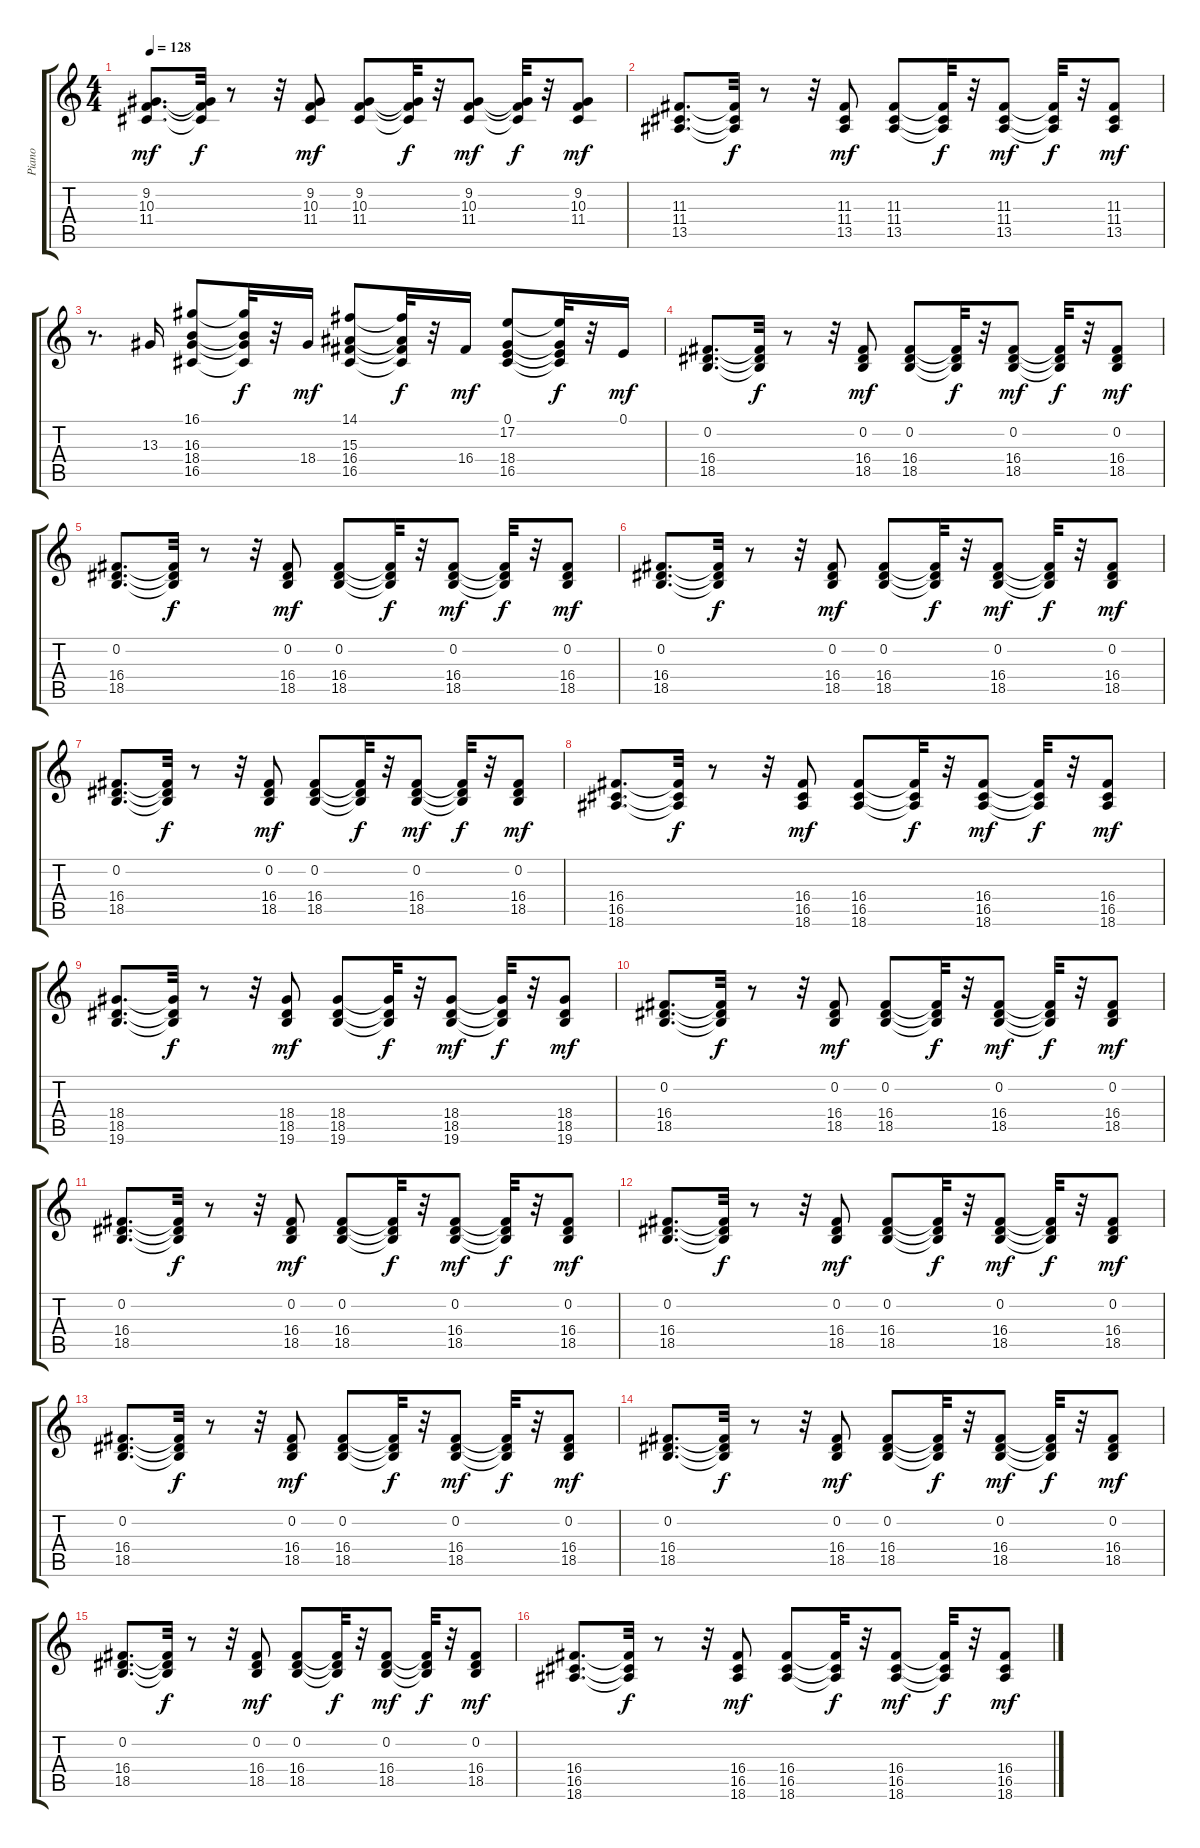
\track ("Piano" "Piano") {instrument acousticgrandpiano}
\staff {score tabs}
\tuning (E4 B3 G3 D3 A2 E2) {hide}
\ts (4 4)
\tempo 128
\clef g2
\ks c
(9.2 10.3 11.4).8{d dy mf} (9.2{t} 10.3{t} 11.4{t}).32{dy f} r.8 r.32 (9.2 10.3 11.4).8{dy mf} (9.2 10.3 11.4).8 (9.2{t} 10.3{t} 11.4{t}).32{dy f} r.32 (9.2 10.3 11.4).8{dy mf} (9.2{t} 10.3{t} 11.4{t}).32{dy f} r.32 (9.2 10.3 11.4).8{dy mf} |
(11.3 11.4 13.5).8{d} (11.3{t} 11.4{t} 13.5{t}).32{dy f} r.8 r.32 (11.3 11.4 13.5).8{dy mf} (11.3 11.4 13.5).8 (11.3{t} 11.4{t} 13.5{t}).32{dy f} r.32 (11.3 11.4 13.5).8{dy mf} (11.3{t} 11.4{t} 13.5{t}).32{dy f} r.32 (11.3 11.4 13.5).8{dy mf} |
r.8{d} 13.3.16 (16.1 16.3 18.4 16.5).8 (16.1{t} 16.3{t} 18.4{t} 16.5{t}).32{dy f} r.32 18.4.16{dy mf} (14.1 15.3 16.4 16.5).8 (14.1{t} 15.3{t} 16.4{t} 16.5{t}).32{dy f} r.32 16.4.16{dy mf} (0.1 17.2 18.4 16.5).8 (0.1{t} 17.2{t} 18.4{t} 16.5{t}).32{dy f} r.32 0.1.16{dy mf} |
(0.2 16.4 18.5).8{d} (0.2{t} 16.4{t} 18.5{t}).32{dy f} r.8 r.32 (0.2 16.4 18.5).8{dy mf} (0.2 16.4 18.5).8 (0.2{t} 16.4{t} 18.5{t}).32{dy f} r.32 (0.2 16.4 18.5).8{dy mf} (0.2{t} 16.4{t} 18.5{t}).32{dy f} r.32 (0.2 16.4 18.5).8{dy mf} |
(0.2 16.4 18.5).8{d} (0.2{t} 16.4{t} 18.5{t}).32{dy f} r.8 r.32 (0.2 16.4 18.5).8{dy mf} (0.2 16.4 18.5).8 (0.2{t} 16.4{t} 18.5{t}).32{dy f} r.32 (0.2 16.4 18.5).8{dy mf} (0.2{t} 16.4{t} 18.5{t}).32{dy f} r.32 (0.2 16.4 18.5).8{dy mf} |
(0.2 16.4 18.5).8{d} (0.2{t} 16.4{t} 18.5{t}).32{dy f} r.8 r.32 (0.2 16.4 18.5).8{dy mf} (0.2 16.4 18.5).8 (0.2{t} 16.4{t} 18.5{t}).32{dy f} r.32 (0.2 16.4 18.5).8{dy mf} (0.2{t} 16.4{t} 18.5{t}).32{dy f} r.32 (0.2 16.4 18.5).8{dy mf} |
(0.2 16.4 18.5).8{d} (0.2{t} 16.4{t} 18.5{t}).32{dy f} r.8 r.32 (0.2 16.4 18.5).8{dy mf} (0.2 16.4 18.5).8 (0.2{t} 16.4{t} 18.5{t}).32{dy f} r.32 (0.2 16.4 18.5).8{dy mf} (0.2{t} 16.4{t} 18.5{t}).32{dy f} r.32 (0.2 16.4 18.5).8{dy mf} |
(16.4 16.5 18.6).8{d} (16.4{t} 16.5{t} 18.6{t}).32{dy f} r.8 r.32 (16.4 16.5 18.6).8{dy mf} (16.4 16.5 18.6).8 (16.4{t} 16.5{t} 18.6{t}).32{dy f} r.32 (16.4 16.5 18.6).8{dy mf} (16.4{t} 16.5{t} 18.6{t}).32{dy f} r.32 (16.4 16.5 18.6).8{dy mf} |
(18.4 18.5 19.6).8{d} (18.4{t} 18.5{t} 19.6{t}).32{dy f} r.8 r.32 (18.4 18.5 19.6).8{dy mf} (18.4 18.5 19.6).8 (18.4{t} 18.5{t} 19.6{t}).32{dy f} r.32 (18.4 18.5 19.6).8{dy mf} (18.4{t} 18.5{t} 19.6{t}).32{dy f} r.32 (18.4 18.5 19.6).8{dy mf} |
(0.2 16.4 18.5).8{d} (0.2{t} 16.4{t} 18.5{t}).32{dy f} r.8 r.32 (0.2 16.4 18.5).8{dy mf} (0.2 16.4 18.5).8 (0.2{t} 16.4{t} 18.5{t}).32{dy f} r.32 (0.2 16.4 18.5).8{dy mf} (0.2{t} 16.4{t} 18.5{t}).32{dy f} r.32 (0.2 16.4 18.5).8{dy mf} |
(0.2 16.4 18.5).8{d} (0.2{t} 16.4{t} 18.5{t}).32{dy f} r.8 r.32 (0.2 16.4 18.5).8{dy mf} (0.2 16.4 18.5).8 (0.2{t} 16.4{t} 18.5{t}).32{dy f} r.32 (0.2 16.4 18.5).8{dy mf} (0.2{t} 16.4{t} 18.5{t}).32{dy f} r.32 (0.2 16.4 18.5).8{dy mf} |
(0.2 16.4 18.5).8{d} (0.2{t} 16.4{t} 18.5{t}).32{dy f} r.8 r.32 (0.2 16.4 18.5).8{dy mf} (0.2 16.4 18.5).8 (0.2{t} 16.4{t} 18.5{t}).32{dy f} r.32 (0.2 16.4 18.5).8{dy mf} (0.2{t} 16.4{t} 18.5{t}).32{dy f} r.32 (0.2 16.4 18.5).8{dy mf} |
(0.2 16.4 18.5).8{d} (0.2{t} 16.4{t} 18.5{t}).32{dy f} r.8 r.32 (0.2 16.4 18.5).8{dy mf} (0.2 16.4 18.5).8 (0.2{t} 16.4{t} 18.5{t}).32{dy f} r.32 (0.2 16.4 18.5).8{dy mf} (0.2{t} 16.4{t} 18.5{t}).32{dy f} r.32 (0.2 16.4 18.5).8{dy mf} |
(0.2 16.4 18.5).8{d} (0.2{t} 16.4{t} 18.5{t}).32{dy f} r.8 r.32 (0.2 16.4 18.5).8{dy mf} (0.2 16.4 18.5).8 (0.2{t} 16.4{t} 18.5{t}).32{dy f} r.32 (0.2 16.4 18.5).8{dy mf} (0.2{t} 16.4{t} 18.5{t}).32{dy f} r.32 (0.2 16.4 18.5).8{dy mf} |
(0.2 16.4 18.5).8{d} (0.2{t} 16.4{t} 18.5{t}).32{dy f} r.8 r.32 (0.2 16.4 18.5).8{dy mf} (0.2 16.4 18.5).8 (0.2{t} 16.4{t} 18.5{t}).32{dy f} r.32 (0.2 16.4 18.5).8{dy mf} (0.2{t} 16.4{t} 18.5{t}).32{dy f} r.32 (0.2 16.4 18.5).8{dy mf} |
(16.4 16.5 18.6).8{d} (16.4{t} 16.5{t} 18.6{t}).32{dy f} r.8 r.32 (16.4 16.5 18.6).8{dy mf} (16.4 16.5 18.6).8 (16.4{t} 16.5{t} 18.6{t}).32{dy f} r.32 (16.4 16.5 18.6).8{dy mf} (16.4{t} 16.5{t} 18.6{t}).32{dy f} r.32 (16.4 16.5 18.6).8{dy mf}
